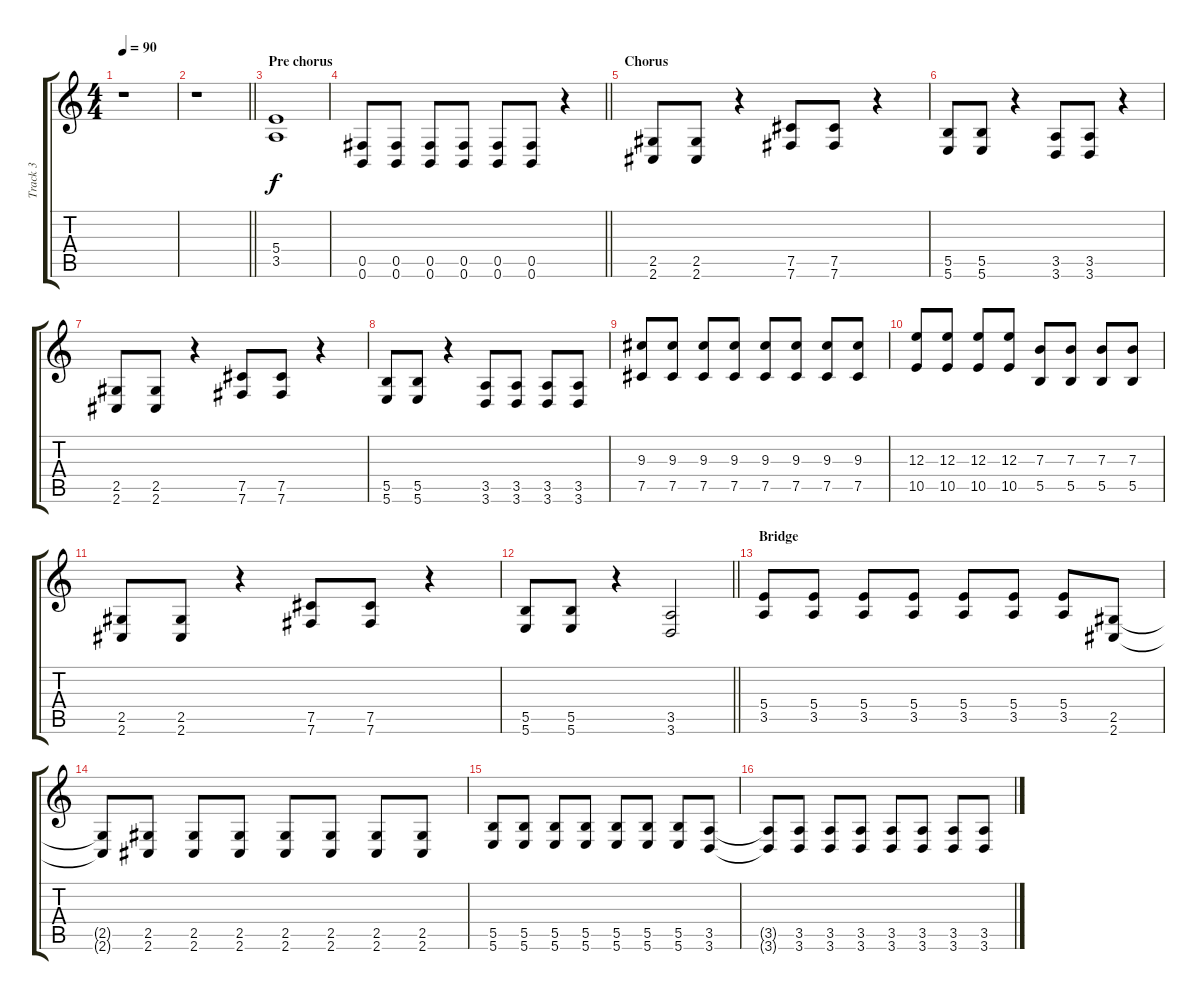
\track ("Track 3" "Track 3") {instrument distortionguitar}
\staff {score tabs}
\tuning (Db4 Ab3 E3 B2 Gb2 B1) {hide}
\ts (4 4)
\tempo 90
\clef g2
\ks c
r.1{dy f} |
\barLineRight lightlight
r.1 |
\section ("" "Pre chorus")
(5.4 3.5).1 |
\barLineRight lightlight
(0.5 0.6).8 (0.5 0.6).8 (0.5 0.6).8 (0.5 0.6).8 (0.5 0.6).8 (0.5 0.6).8 r.4 |
\section ("" "Chorus")
(2.5 2.6).8 (2.5 2.6).8 r.4 (7.5 7.6).8 (7.5 7.6).8 r.4 |
(5.5 5.6).8 (5.5 5.6).8 r.4 (3.5 3.6).8 (3.5 3.6).8 r.4 |
(2.5 2.6).8 (2.5 2.6).8 r.4 (7.5 7.6).8 (7.5 7.6).8 r.4 |
(5.5 5.6).8 (5.5 5.6).8 r.4 (3.5 3.6).8 (3.5 3.6).8 (3.5 3.6).8 (3.5 3.6).8 |
(9.3 7.5).8 (9.3 7.5).8 (9.3 7.5).8 (9.3 7.5).8 (9.3 7.5).8 (9.3 7.5).8 (9.3 7.5).8 (9.3 7.5).8 |
(12.3 10.5).8 (12.3 10.5).8 (12.3 10.5).8 (12.3 10.5).8 (7.3 5.5).8 (7.3 5.5).8 (7.3 5.5).8 (7.3 5.5).8 |
(2.5 2.6).8 (2.5 2.6).8 r.4 (7.5 7.6).8 (7.5 7.6).8 r.4 |
\barLineRight lightlight
(5.5 5.6).8 (5.5 5.6).8 r.4 (3.5 3.6).2 |
\section ("" "Bridge")
(5.4 3.5).8 (5.4 3.5).8 (5.4 3.5).8 (5.4 3.5).8 (5.4 3.5).8 (5.4 3.5).8 (5.4 3.5).8 (2.5 2.6).8 |
(2.5{t} 2.6{t}).8 (2.5 2.6).8 (2.5 2.6).8 (2.5 2.6).8 (2.5 2.6).8 (2.5 2.6).8 (2.5 2.6).8 (2.5 2.6).8 |
(5.5 5.6).8 (5.5 5.6).8 (5.5 5.6).8 (5.5 5.6).8 (5.5 5.6).8 (5.5 5.6).8 (5.5 5.6).8 (3.5 3.6).8 |
(3.5{t} 3.6{t}).8 (3.5 3.6).8 (3.5 3.6).8 (3.5 3.6).8 (3.5 3.6).8 (3.5 3.6).8 (3.5 3.6).8 (3.5 3.6).8
